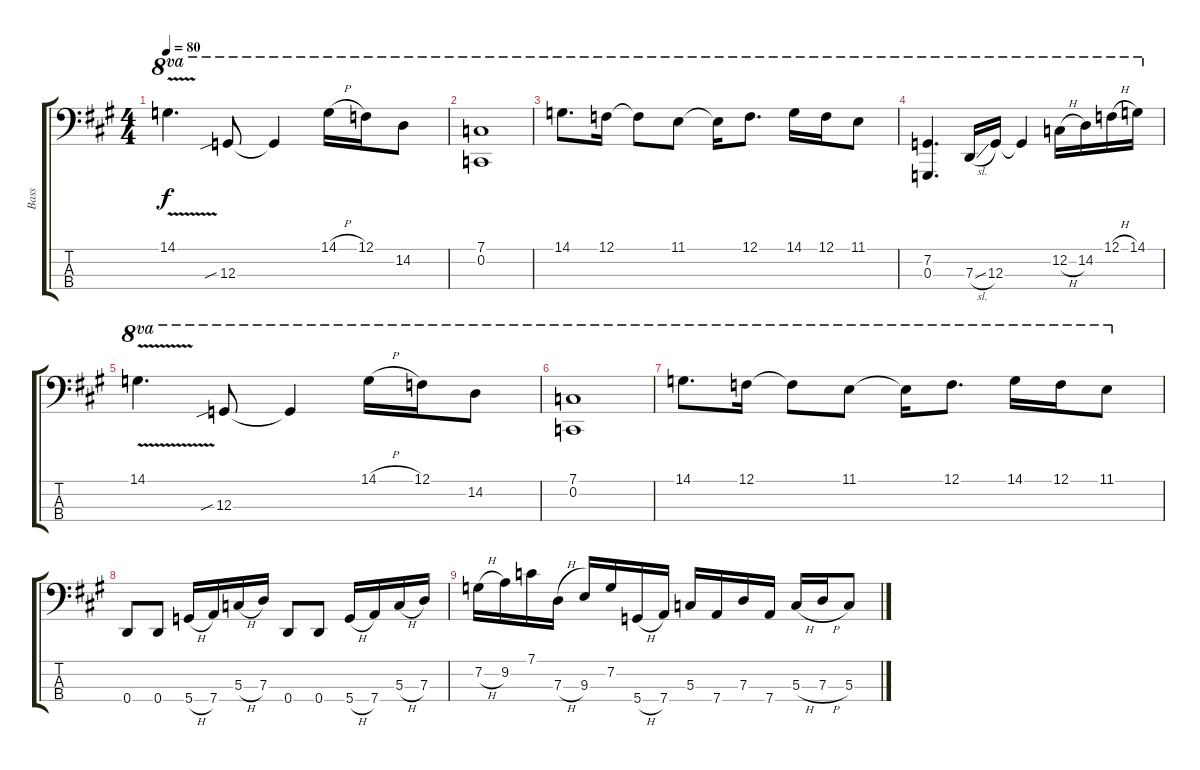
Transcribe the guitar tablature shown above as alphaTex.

\track ("Bass" "Bass") {instrument electricbasspick}
\staff {score tabs}
\tuning (F2 C2 G1 D1) {hide}
\ts (4 4)
\tempo 80
\clef f4
\ks a
14.1{v}.4{d ot 8va dy f} 12.3{sib}.8{ot 8va} 12.3{t}.4{ot 8va} 14.1{h}.16{ot 8va} 12.1.16{ot 8va} 14.2.8{ot 8va} |
(7.1 0.2).1{ot 8va} |
14.1.8{d ot 8va} 12.1.16{ot 8va} 12.1{t}.8{ot 8va} 11.1.8{ot 8va} 11.1{t}.16{ot 8va} 12.1.8{d ot 8va} 14.1.16{ot 8va} 12.1.16{ot 8va} 11.1.8{ot 8va} |
(7.2 0.3).4{d ot 8va} 7.3{sl}.16{ot 8va} 12.3.16{ot 8va} 12.3{t}.4{ot 8va} 12.2{h}.16{ot 8va} 14.2.16{ot 8va} 12.1{h}.16{ot 8va} 14.1.16{ot 8va} |
14.1{v}.4{d ot 8va} 12.3{sib}.8{ot 8va} 12.3{t}.4{ot 8va} 14.1{h}.16{ot 8va} 12.1.16{ot 8va} 14.2.8{ot 8va} |
(7.1 0.2).1{ot 8va} |
14.1.8{d ot 8va} 12.1.16{ot 8va} 12.1{t}.8{ot 8va} 11.1.8{ot 8va} 11.1{t}.16{ot 8va} 12.1.8{d ot 8va} 14.1.16{ot 8va} 12.1.16{ot 8va} 11.1.8{ot 8va} |
0.4.8 0.4.8 5.4{h}.16 7.4.16 5.3{h}.16 7.3.16 0.4.8 0.4.8 5.4{h}.16 7.4.16 5.3{h}.16 7.3.16 |
7.2{h}.16 9.2.16 7.1.16 7.3{h}.16 9.3.16 7.2.16 5.4{h}.16 7.4.16 5.3.16 7.4.16 7.3.16 7.4.16 5.3{h}.16 7.3{h}.16 5.3.8
